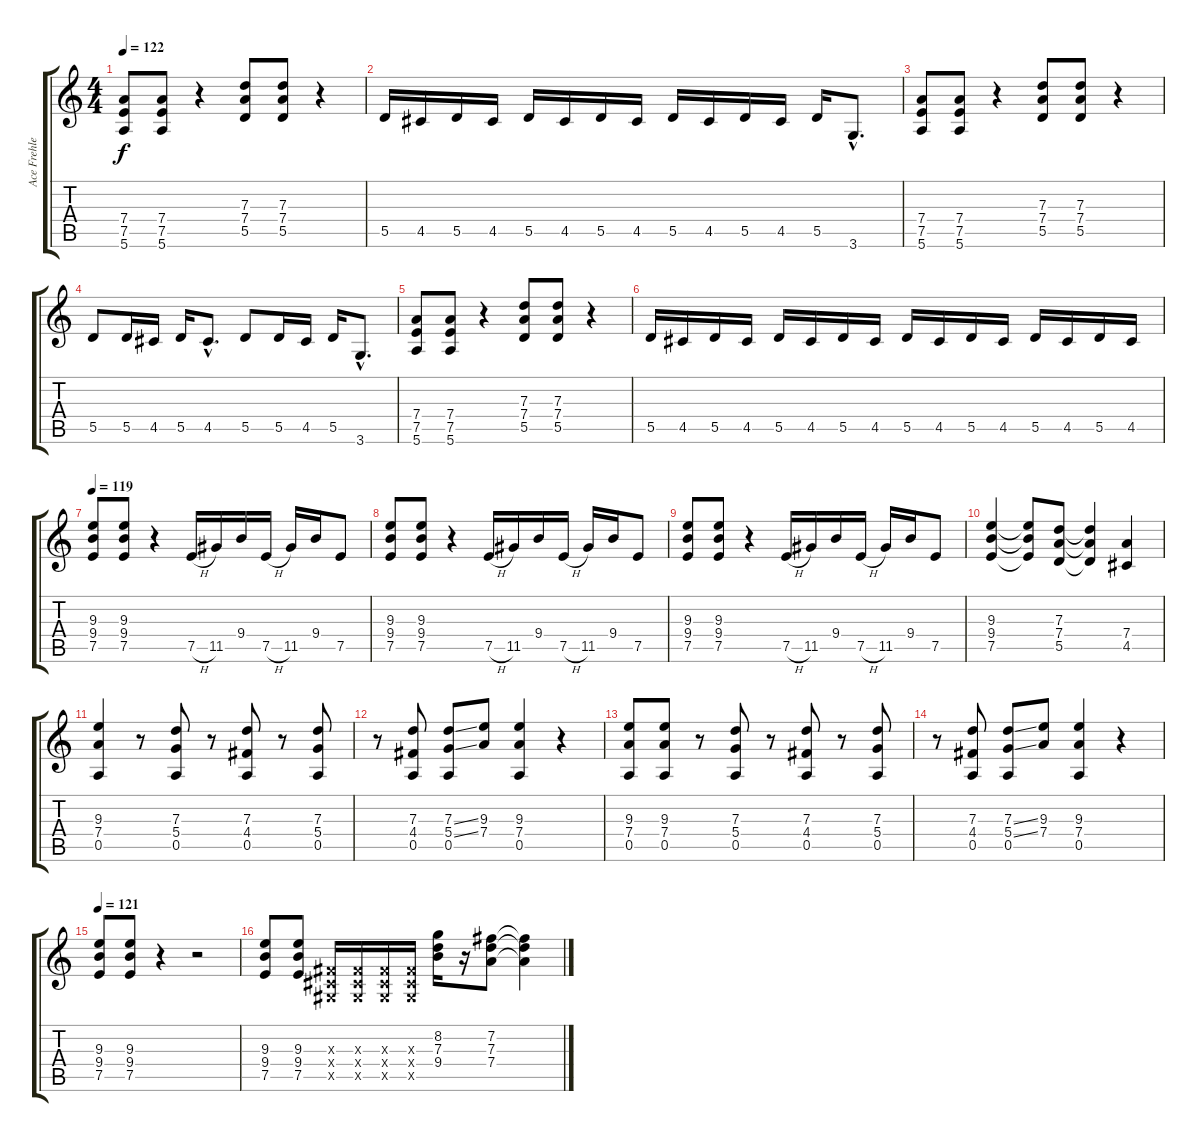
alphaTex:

\track ("Ace Frehley" "Ace Frehle") {instrument overdrivenguitar}
\staff {score tabs}
\tuning (E4 B3 G3 D3 A2 E2) {hide}
\ts (4 4)
\tempo 122
\clef g2
\ks c
(7.4 7.5 5.6).8{dy f} (7.4 7.5 5.6).8 r.4 (7.3 7.4 5.5).8 (7.3 7.4 5.5).8 r.4 |
5.5.16 4.5.16 5.5.16 4.5.16 5.5.16 4.5.16 5.5.16 4.5.16 5.5.16 4.5.16 5.5.16 4.5.16 5.5.16 3.6{hac}.8{d} |
(7.4 7.5 5.6).8 (7.4 7.5 5.6).8 r.4 (7.3 7.4 5.5).8 (7.3 7.4 5.5).8 r.4 |
5.5.8 5.5.16 4.5.16 5.5.16 4.5{hac}.8{d} 5.5.8 5.5.16 4.5.16 5.5.16 3.6{hac}.8{d} |
(7.4 7.5 5.6).8 (7.4 7.5 5.6).8 r.4 (7.3 7.4 5.5).8 (7.3 7.4 5.5).8 r.4 |
5.5.16 4.5.16 5.5.16 4.5.16 5.5.16 4.5.16 5.5.16 4.5.16 5.5.16 4.5.16 5.5.16 4.5.16 5.5.16 4.5.16 5.5.16 4.5.16 |
\tempo 119
(9.3 9.4 7.5).8 (9.3 9.4 7.5).8 r.4 7.5{h}.16 11.5.16 9.4.16 7.5{h}.16 11.5.16 9.4.16 7.5.8 |
(9.3 9.4 7.5).8 (9.3 9.4 7.5).8 r.4 7.5{h}.16 11.5.16 9.4.16 7.5{h}.16 11.5.16 9.4.16 7.5.8 |
(9.3 9.4 7.5).8 (9.3 9.4 7.5).8 r.4 7.5{h}.16 11.5.16 9.4.16 7.5{h}.16 11.5.16 9.4.16 7.5.8 |
(9.3 9.4 7.5).4 (9.3{t} 9.4{t} 7.5{t}).8 (7.3 7.4 5.5).8 (7.3{t} 7.4{t} 5.5{t}).4 (7.4 4.5).4 |
(9.3 7.4 0.5).4 r.8 (7.3 5.4 0.5).8 r.8 (7.3 4.4 0.5).8 r.8 (7.3 5.4 0.5).8 |
r.8 (7.3 4.4 0.5).8 (7.3{ss} 5.4{ss} 0.5).8 (9.3 7.4).8 (9.3 7.4 0.5).4 r.4 |
(9.3 7.4 0.5).8 (9.3 7.4 0.5).8 r.8 (7.3 5.4 0.5).8 r.8 (7.3 4.4 0.5).8 r.8 (7.3 5.4 0.5).8 |
r.8 (7.3 4.4 0.5).8 (7.3{ss} 5.4{ss} 0.5).8 (9.3 7.4).8 (9.3 7.4 0.5).4 r.4 |
\tempo 121
(9.3 9.4 7.5).8 (9.3 9.4 7.5).8 r.4 r.2 |
(9.3 9.4 7.5).8 (9.3 9.4 7.5).8 (-1.3{x} -1.4{x} -1.5{x}).16 (-1.3{x} -1.4{x} -1.5{x}).16 (-1.3{x} -1.4{x} -1.5{x}).16 (-1.3{x} -1.4{x} -1.5{x}).16 (8.2 7.3 9.4).16 r.16 (7.2 7.3 7.4).8 (7.2{t} 7.3{t} 7.4{t}).4
